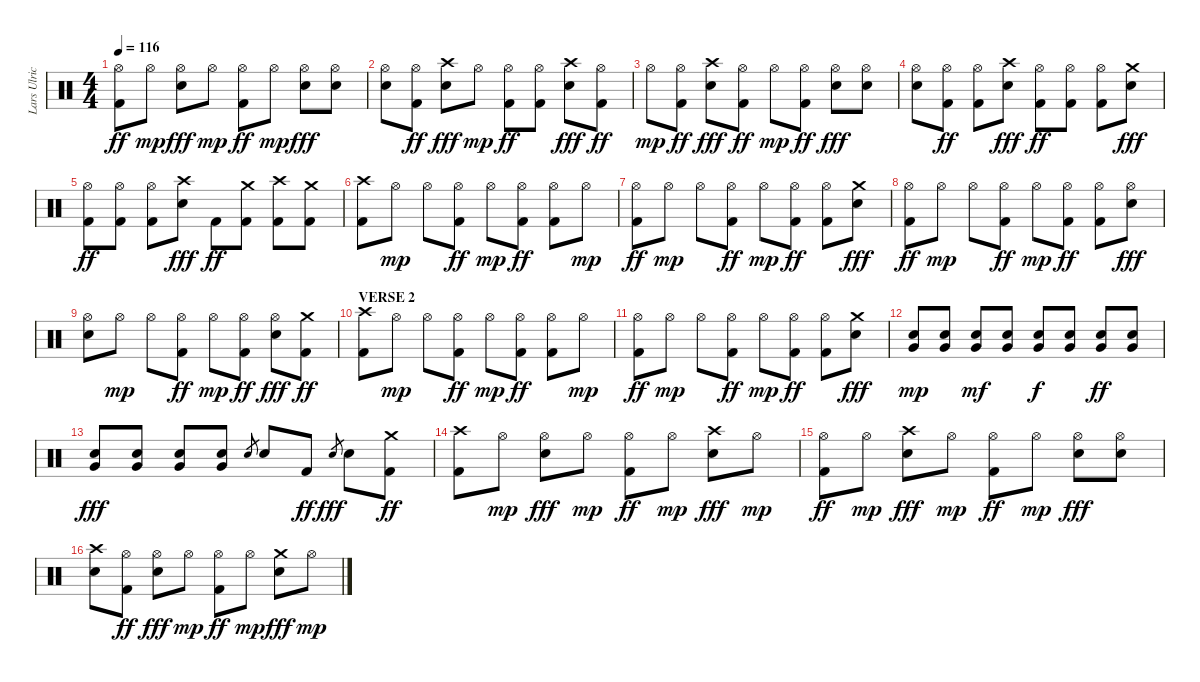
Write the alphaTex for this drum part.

\track ("Lars Ulrich (Drums)" "Lars Ulric") {instrument percussion}
\staff {score}
\articulation defaults
\ts (4 4)
\tempo 116
\clef neutral
\ks c
("Hi-Hat (open)" "Kick (hit) 2").8{dy ff} "Hi-Hat (open)".8{dy mp} ("Hi-Hat (open)" "Electric Snare (hit)").8{dy fff} "Hi-Hat (open)".8{dy mp} ("Hi-Hat (open)" "Kick (hit) 2").8{dy ff} "Hi-Hat (open)".8{dy mp} ("Hi-Hat (open)" "Electric Snare (hit)").8{dy fff} ("Hi-Hat (open)" "Electric Snare (hit)").8 |
("Hi-Hat (open)" "Electric Snare (hit)").8 ("Hi-Hat (open)" "Kick (hit) 2").8{dy ff} ("Crash high (hit)" "Electric Snare (hit)").8{dy fff} "Hi-Hat (open)".8{dy mp} ("Hi-Hat (open)" "Kick (hit) 2").8{dy ff} ("Hi-Hat (open)" "Kick (hit) 2").8 ("Crash high (hit)" "Electric Snare (hit)").8{dy fff} ("Hi-Hat (open)" "Kick (hit) 2").8{dy ff} |
"Hi-Hat (open)".8{dy mp} ("Hi-Hat (open)" "Kick (hit) 2").8{dy ff} ("Crash high (hit)" "Electric Snare (hit)").8{dy fff} ("Hi-Hat (open)" "Kick (hit) 2").8{dy ff} "Hi-Hat (open)".8{dy mp} ("Hi-Hat (open)" "Kick (hit) 2").8{dy ff} ("Hi-Hat (open)" "Electric Snare (hit)").8{dy fff} ("Hi-Hat (open)" "Electric Snare (hit)").8 |
("Hi-Hat (open)" "Electric Snare (hit)").8 ("Hi-Hat (open)" "Kick (hit) 2").8{dy ff} ("Hi-Hat (open)" "Kick (hit) 2").8 ("Crash high (hit)" "Electric Snare (hit)").8{dy fff} ("Hi-Hat (open)" "Kick (hit) 2").8{dy ff} ("Hi-Hat (open)" "Kick (hit) 2").8 ("Hi-Hat (open)" "Kick (hit) 2").8 ("Crash medium (hit)" "Electric Snare (hit)").8{dy fff} |
("Hi-Hat (open)" "Kick (hit) 2").8{dy ff} ("Hi-Hat (open)" "Kick (hit) 2").8 ("Hi-Hat (open)" "Kick (hit) 2").8 ("Crash high (hit)" "Electric Snare (hit)").8{dy fff} "Kick (hit) 2".8{dy ff} ("Crash medium (hit)" "Kick (hit) 2").8 ("Crash high (hit)" "Kick (hit) 2").8 ("Crash medium (hit)" "Kick (hit) 2").8 |
("Crash high (hit)" "Kick (hit) 2").8 "Hi-Hat (open)".8{dy mp} "Hi-Hat (open)".8 ("Hi-Hat (open)" "Kick (hit) 2").8{dy ff} "Hi-Hat (open)".8{dy mp} ("Hi-Hat (open)" "Kick (hit) 2").8{dy ff} ("Hi-Hat (open)" "Kick (hit) 2").8 "Hi-Hat (open)".8{dy mp} |
("Hi-Hat (open)" "Kick (hit) 2").8{dy ff} "Hi-Hat (open)".8{dy mp} "Hi-Hat (open)".8 ("Hi-Hat (open)" "Kick (hit) 2").8{dy ff} "Hi-Hat (open)".8{dy mp} ("Hi-Hat (open)" "Kick (hit) 2").8{dy ff} ("Hi-Hat (open)" "Kick (hit) 2").8 ("Crash medium (hit)" "Electric Snare (hit)").8{dy fff} |
("Hi-Hat (open)" "Kick (hit) 2").8{dy ff} "Hi-Hat (open)".8{dy mp} "Hi-Hat (open)".8 ("Hi-Hat (open)" "Kick (hit) 2").8{dy ff} "Hi-Hat (open)".8{dy mp} ("Hi-Hat (open)" "Kick (hit) 2").8{dy ff} ("Hi-Hat (open)" "Kick (hit) 2").8 ("Hi-Hat (open)" "Electric Snare (hit)").8{dy fff} |
("Hi-Hat (open)" "Electric Snare (hit)").8 "Hi-Hat (open)".8{dy mp} "Hi-Hat (open)".8 ("Hi-Hat (open)" "Kick (hit) 2").8{dy ff} "Hi-Hat (open)".8{dy mp} ("Hi-Hat (open)" "Kick (hit) 2").8{dy ff} ("Hi-Hat (open)" "Electric Snare (hit)").8{dy fff} ("Crash medium (hit)" "Kick (hit) 2").8{dy ff} |
\section ("" "VERSE 2")
("Crash high (hit)" "Kick (hit) 2").8 "Hi-Hat (open)".8{dy mp} "Hi-Hat (open)".8 ("Hi-Hat (open)" "Kick (hit) 2").8{dy ff} "Hi-Hat (open)".8{dy mp} ("Hi-Hat (open)" "Kick (hit) 2").8{dy ff} ("Hi-Hat (open)" "Kick (hit) 2").8 "Hi-Hat (open)".8{dy mp} |
("Hi-Hat (open)" "Kick (hit) 2").8{dy ff} "Hi-Hat (open)".8{dy mp} "Hi-Hat (open)".8 ("Hi-Hat (open)" "Kick (hit) 2").8{dy ff} "Hi-Hat (open)".8{dy mp} ("Hi-Hat (open)" "Kick (hit) 2").8{dy ff} ("Hi-Hat (open)" "Kick (hit) 2").8 ("Crash medium (hit)" "Electric Snare (hit)").8{dy fff} |
("Very Low Tom (hit)" "Electric Snare (hit)").8{dy mp} ("Very Low Tom (hit)" "Electric Snare (hit)").8 ("Very Low Tom (hit)" "Electric Snare (hit)").8{dy mf} ("Very Low Tom (hit)" "Electric Snare (hit)").8 ("Very Low Tom (hit)" "Electric Snare (hit)").8{dy f} ("Very Low Tom (hit)" "Electric Snare (hit)").8 ("Very Low Tom (hit)" "Electric Snare (hit)").8{dy ff} ("Very Low Tom (hit)" "Electric Snare (hit)").8 |
("Very Low Tom (hit)" "Electric Snare (hit)").8{dy fff} ("Very Low Tom (hit)" "Electric Snare (hit)").8 ("Very Low Tom (hit)" "Electric Snare (hit)").8 ("Very Low Tom (hit)" "Electric Snare (hit)").8 "Electric Snare (hit)".8{gr} "Electric Snare (hit)".8 "Kick (hit) 2".8{dy ff} "Electric Snare (hit)".8{gr dy fff} "Electric Snare (hit)".8 ("Crash medium (hit)" "Kick (hit) 2").8{dy ff} |
("Crash high (hit)" "Kick (hit) 2").8 "Hi-Hat (open)".8{dy mp} ("Hi-Hat (open)" "Electric Snare (hit)").8{dy fff} "Hi-Hat (open)".8{dy mp} ("Hi-Hat (open)" "Kick (hit) 2").8{dy ff} "Hi-Hat (open)".8{dy mp} ("Crash high (hit)" "Electric Snare (hit)").8{dy fff} "Hi-Hat (open)".8{dy mp} |
("Hi-Hat (open)" "Kick (hit) 2").8{dy ff} "Hi-Hat (open)".8{dy mp} ("Crash high (hit)" "Electric Snare (hit)").8{dy fff} "Hi-Hat (open)".8{dy mp} ("Hi-Hat (open)" "Kick (hit) 2").8{dy ff} "Hi-Hat (open)".8{dy mp} ("Hi-Hat (open)" "Electric Snare (hit)").8{dy fff} ("Hi-Hat (open)" "Electric Snare (hit)").8 |
("Crash high (hit)" "Electric Snare (hit)").8 ("Hi-Hat (open)" "Kick (hit) 2").8{dy ff} ("Hi-Hat (open)" "Electric Snare (hit)").8{dy fff} "Hi-Hat (open)".8{dy mp} ("Hi-Hat (open)" "Kick (hit) 2").8{dy ff} "Hi-Hat (open)".8{dy mp} ("Crash medium (hit)" "Electric Snare (hit)").8{dy fff} "Hi-Hat (open)".8{dy mp}
